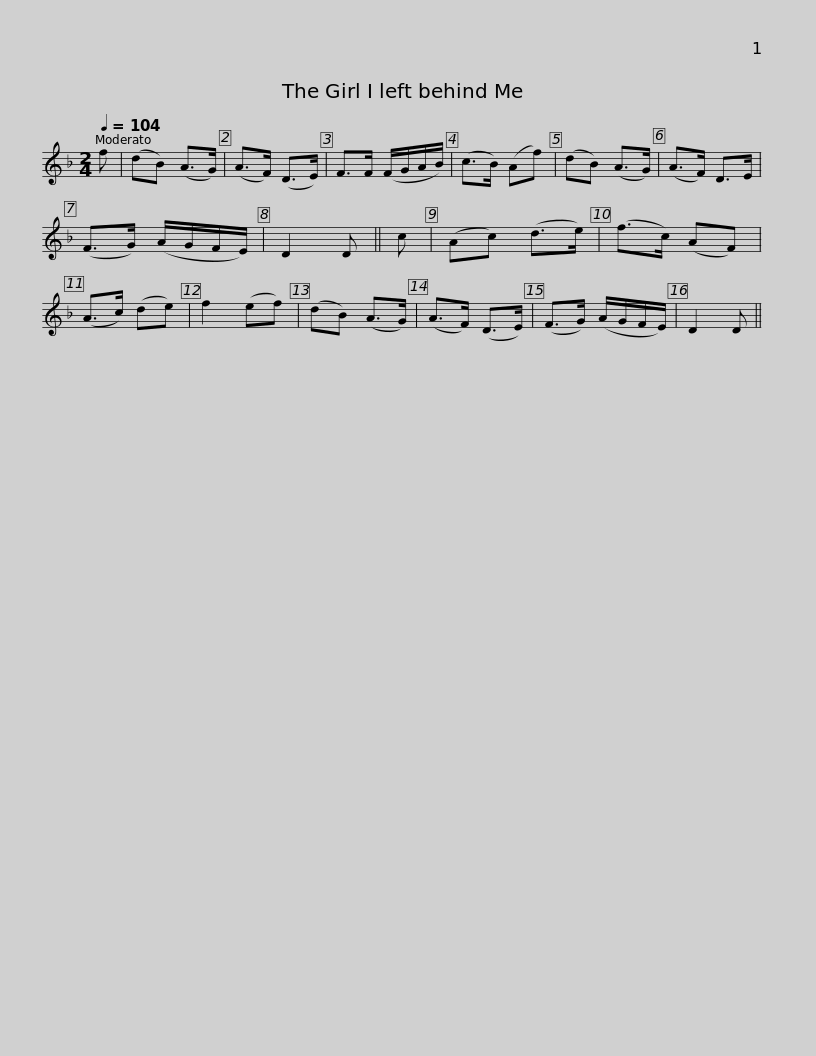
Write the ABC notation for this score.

X:1
L:1/8
Q:1/4=104
M:2/4
I:linebreak $
K:F
V:1 treble
V:1
 f | (dB) (A>G) | (A>F) (D>E) | F>F (F/G/A/B/) | (c>B) (Af) | %5
 (dB) (A>G) | (A>F) D>E | (F>G) (A/G/F/E/) | D2 D || c |$ %10
 (Ac) (d>e) | (f>c) (AF) | (A>c) (de) | f2 (ef) | (dB) (A>G) | %15
 (A>F) (D>E) | (F>G) (A/G/F/E/) | D2 D || %18
